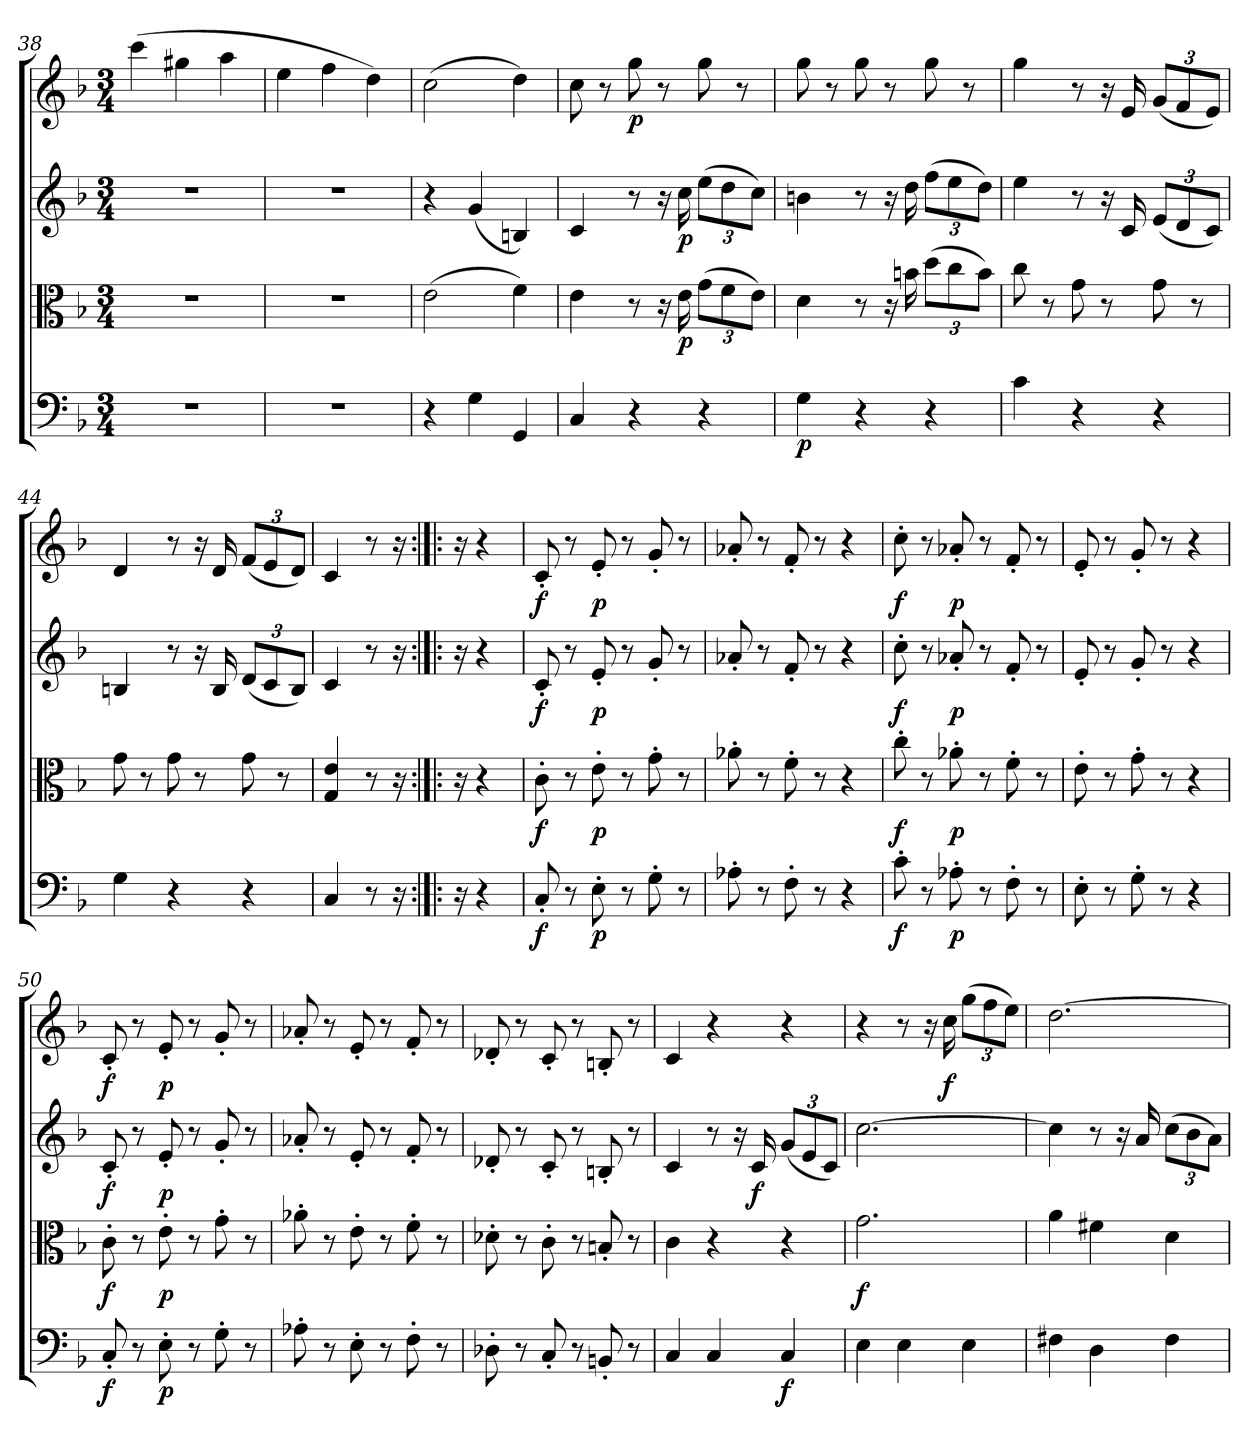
**kern	**dynam	**kern	**dynam	**kern	**dynam	**kern	**dynam
*part4	*part4	*part3	*part3	*part2	*part2	*part1	*part1
*staff4	*staff4	*staff3	*staff3	*staff2	*staff2	*staff1	*staff1
*clefF4	*	*clefC3	*	*clefG2	*	*clefG2	*
*k[b-]	*	*k[b-]	*	*k[b-]	*	*k[b-]	*
*F:	*	*F:	*	*F:	*	*F:	*
*M3/4	*	*M3/4	*	*M3/4	*	*M3/4	*
=38	=38	=38	=38	=38	=38	=38	=38
2.r	.	2.r	.	2.r	.	(4ccc\	.
.	.	.	.	.	.	4gg#X\	.
.	.	.	.	.	.	4aa\	.
=39	=39	=39	=39	=39	=39	=39	=39
2.r	.	2.r	.	2.r	.	4ee\	.
.	.	.	.	.	.	4ff\	.
.	.	.	.	.	.	4dd\)	.
=40	=40	=40	=40	=40	=40	=40	=40
4r	.	(2e\	.	4r	.	(2cc\	.
4G\	.	.	.	(4g/	.	.	.
4GG/	.	4f\)	.	4Bn/)	.	4dd\)	.
=41	=41	=41	=41	=41	=41	=41	=41
4C/	.	4e\	.	4c/	.	8cc\	.
.	.	.	.	.	.	8r	.
4r	.	8r	.	8r	.	8gg\	p
.	.	16r	.	16r	.	8r	.
.	.	16e\	p	16cc\	p	.	.
4r	.	(12g\L	.	(12ee\L	.	8gg\	.
.	.	12f\	.	12dd\	.	.	.
.	.	.	.	.	.	8r	.
.	.	12e\J)	.	12cc\J)	.	.	.
=42	=42	=42	=42	=42	=42	=42	=42
4G\	p	4d\	.	4bn\	.	8gg\	.
.	.	.	.	.	.	8r	.
4r	.	8r	.	8r	.	8gg\	.
.	.	16r	.	16r	.	8r	.
.	.	16bn\	.	16dd\	.	.	.
4r	.	(12dd\L	.	(12ff\L	.	8gg\	.
.	.	12cc\	.	12ee\	.	.	.
.	.	.	.	.	.	8r	.
.	.	12b\J)	.	12dd\J)	.	.	.
=43	=43	=43	=43	=43	=43	=43	=43
4c\	.	8cc\	.	4ee\	.	4gg\	.
.	.	8r	.	.	.	.	.
4r	.	8g\	.	8r	.	8r	.
.	.	8r	.	16r	.	16r	.
.	.	.	.	16c/	.	16e/	.
4r	.	8g\	.	(12e/L	.	(12g/L	.
.	.	.	.	12d/	.	12f/	.
.	.	8r	.	.	.	.	.
.	.	.	.	12c/J)	.	12e/J)	.
=44	=44	=44	=44	=44	=44	=44	=44
4G\	.	8g\	.	4Bn/	.	4d/	.
.	.	8r	.	.	.	.	.
4r	.	8g\	.	8r	.	8r	.
.	.	8r	.	16r	.	16r	.
.	.	.	.	16B/	.	16d/	.
4r	.	8g\	.	(12d/L	.	(12f/L	.
.	.	.	.	12c/	.	12e/	.
.	.	8r	.	.	.	.	.
.	.	.	.	12B/J)	.	12d/J)	.
=45	=45	=45	=45	=45	=45	=45	=45
4C/	.	4G/ 4e/	.	4c/	.	4c/	.
8r	.	8r	.	8r	.	8r	.
16r	.	16r	.	16r	.	16r	.
=:|!|:	=:|!|:	=:|!|:	=:|!|:	=:|!|:	=:|!|:	=:|!|:	=:|!|:
16r	.	16r	.	16r	.	16r	.
4r	.	4r	.	4r	.	4r	.
=46	=46	=46	=46	=46	=46	=46	=46
8C'/	f	8c'\	f	8c'/	f	8c'/	f
8r	.	8r	.	8r	.	8r	.
8E'\	p	8e'\	p	8e'/	p	8e'/	p
8r	.	8r	.	8r	.	8r	.
8G'\	.	8g'\	.	8g'/	.	8g'/	.
8r	.	8r	.	8r	.	8r	.
=47	=47	=47	=47	=47	=47	=47	=47
8A-X'\	.	8a-X'\	.	8a-X'/	.	8a-X'/	.
8r	.	8r	.	8r	.	8r	.
8F'\	.	8f'\	.	8f'/	.	8f'/	.
8r	.	8r	.	8r	.	8r	.
4r	.	4r	.	4r	.	4r	.
=48	=48	=48	=48	=48	=48	=48	=48
8c'\	f	8cc'\	f	8cc'\	f	8cc'\	f
8r	.	8r	.	8r	.	8r	.
8A-X'\	p	8a-X'\	p	8a-X'/	p	8a-X'/	p
8r	.	8r	.	8r	.	8r	.
8F'\	.	8f'\	.	8f'/	.	8f'/	.
8r	.	8r	.	8r	.	8r	.
=49	=49	=49	=49	=49	=49	=49	=49
8E'\	.	8e'\	.	8e'/	.	8e'/	.
8r	.	8r	.	8r	.	8r	.
8G'\	.	8g'\	.	8g'/	.	8g'/	.
8r	.	8r	.	8r	.	8r	.
4r	.	4r	.	4r	.	4r	.
=50	=50	=50	=50	=50	=50	=50	=50
8C'/	f	8c'\	f	8c'/	f	8c'/	f
8r	.	8r	.	8r	.	8r	.
8E'\	p	8e'\	p	8e'/	p	8e'/	p
8r	.	8r	.	8r	.	8r	.
8G'\	.	8g'\	.	8g'/	.	8g'/	.
8r	.	8r	.	8r	.	8r	.
=51	=51	=51	=51	=51	=51	=51	=51
8A-X'\	.	8a-X'\	.	8a-X'/	.	8a-X'/	.
8r	.	8r	.	8r	.	8r	.
8E'\	.	8e'\	.	8e'/	.	8e'/	.
8r	.	8r	.	8r	.	8r	.
8F'\	.	8f'\	.	8f'/	.	8f'/	.
8r	.	8r	.	8r	.	8r	.
=52	=52	=52	=52	=52	=52	=52	=52
8D-X'\	.	8d-X'\	.	8d-X'/	.	8d-X'/	.
8r	.	8r	.	8r	.	8r	.
8C'/	.	8c'\	.	8c'/	.	8c'/	.
8r	.	8r	.	8r	.	8r	.
8BBn'/	.	8Bn'/	.	8Bn'/	.	8Bn'/	.
8r	.	8r	.	8r	.	8r	.
=53	=53	=53	=53	=53	=53	=53	=53
4C/	.	4c\	.	4c/	.	4c/	.
4C/	.	4r	.	8r	.	4r	.
.	.	.	.	16r	.	.	.
.	.	.	.	16c/	f	.	.
4C/	f	4r	.	(12g/L	.	4r	.
.	.	.	.	12e/	.	.	.
.	.	.	.	12c/J)	.	.	.
=54	=54	=54	=54	=54	=54	=54	=54
4E\	.	2.g\	f	[2.cc\	.	4r	.
4E\	.	.	.	.	.	8r	.
.	.	.	.	.	.	16r	.
.	.	.	.	.	.	16cc\	f
4E\	.	.	.	.	.	(12gg\L	.
.	.	.	.	.	.	12ff\	.
.	.	.	.	.	.	12ee\J)	.
=55	=55	=55	=55	=55	=55	=55	=55
4F#X\	.	4a\	.	4cc\]	.	[2.dd\	.
4D\	.	4f#X\	.	8r	.	.	.
.	.	.	.	16r	.	.	.
.	.	.	.	16a/	.	.	.
4F#\	.	4d\	.	(12cc\L	.	.	.
.	.	.	.	12b-\	.	.	.
.	.	.	.	12a\J)	.	.	.
=	=	=	=	=	=	=	=
*-	*-	*-	*-	*-	*-	*-	*-
